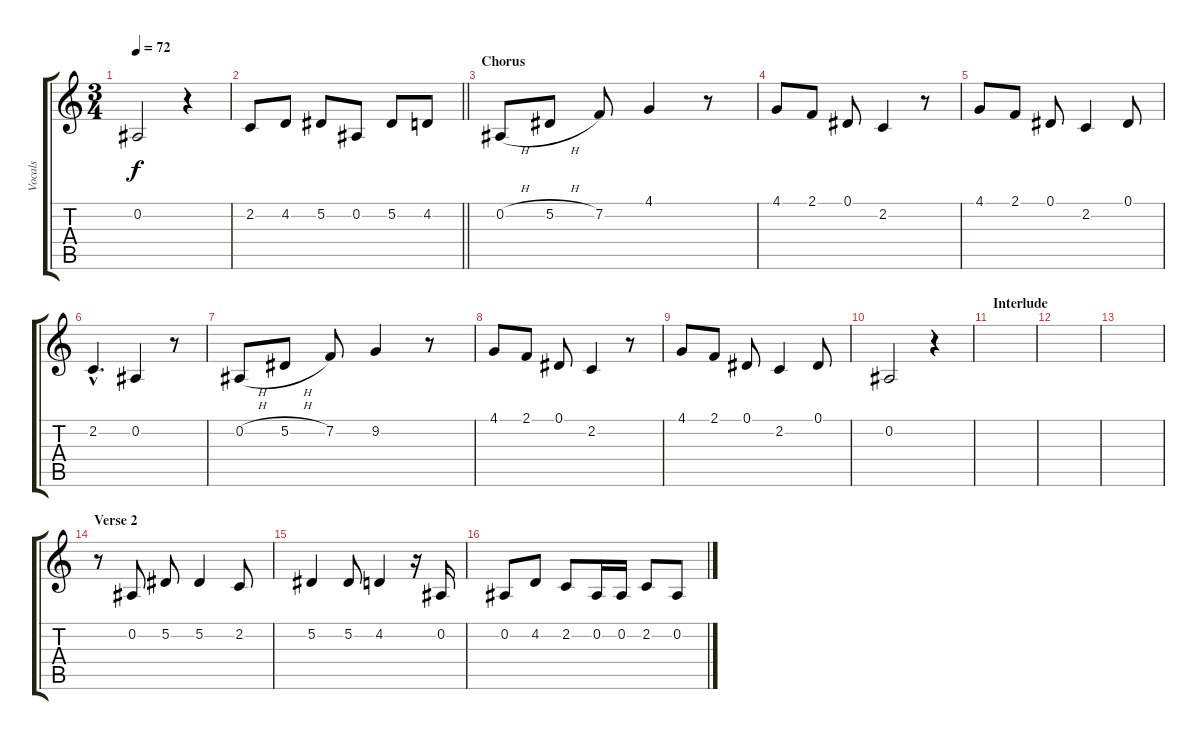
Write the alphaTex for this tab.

\track ("Vocals" "Vocals") {instrument clarinet}
\staff {score tabs}
\tuning (Eb4 Bb3 Gb3 Db3 Ab2 Eb2) {hide}
\ts (3 4)
\tempo 72
\clef g2
\ks c
0.2.2{dy f} r.4 |
\barLineRight lightlight
2.2.8 4.2.8 5.2.8 0.2.8 5.2.8 4.2.8 |
\section ("" "Chorus")
0.2{h}.8 5.2{h}.8 7.2.8 4.1.4 r.8 |
4.1.8 2.1.8 0.1.8 2.2.4 r.8 |
4.1.8 2.1.8 0.1.8 2.2.4 0.1.8 |
2.2{hac}.4{d} 0.2.4 r.8 |
0.2{h}.8 5.2{h}.8 7.2.8 9.2.4 r.8 |
4.1.8 2.1.8 0.1.8 2.2.4 r.8 |
4.1.8 2.1.8 0.1.8 2.2.4 0.1.8 |
0.2.2 r.4 |
\section ("" "Interlude")
|
|
|
\section ("" "Verse 2")
r.8 0.2.8 5.2.8 5.2.4 2.2.8 |
5.2.4 5.2.8 4.2.4 r.16 0.2.16 |
0.2.8 4.2.8 2.2.8 0.2.16 0.2.16 2.2.8 0.2.8
